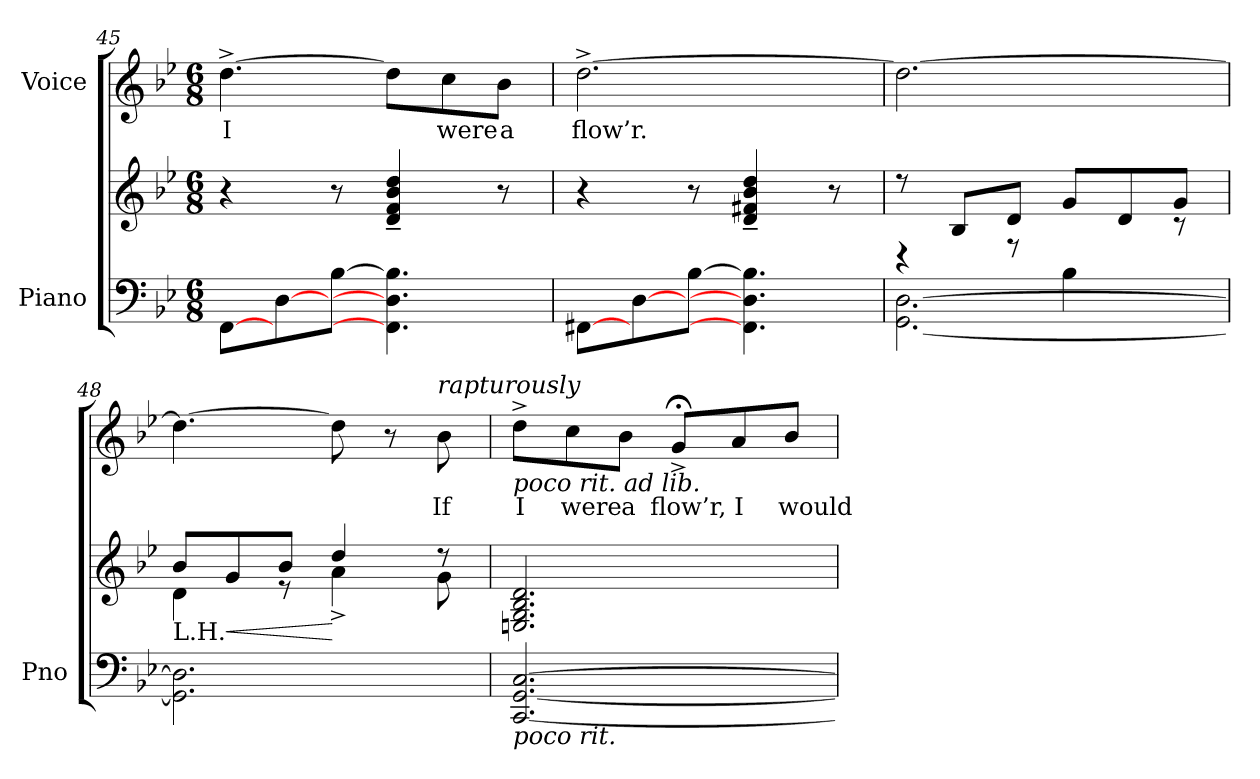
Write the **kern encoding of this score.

**kern	**kern	**dynam	**kern	**text
*part2	*part2	*part2	*part1	*part1
*staff3	*staff2	*staff2/3	*staff1	*staff1
*I"Piano	*	*	*I"Voice	*
*I'Pno	*	*	*	*
!!LO:PB:g=z
*clefF4	*clefG2	*	*clefG2	*
*k[b-e-]	*k[b-e-]	*	*k[b-e-]	*
*M6/8	*M6/8	*	*M6/8	*
=45	=45	=45	=45	=45
!	!	!	!	!LO:LY:b
[<8FF\L	4r	.	[4.dd^\	I
[<8D\	.	.	.	.
[8B-\J	8r	.	.	.
4.FF\] 4.D\] 4.B-\]	4d/~> 4f/~> 4b-/~> 4dd/~>	.	8dd\L]	.
!	!	!	!	!LO:LY:b
.	.	.	8cc\	were
!	!	!	!	!LO:LY:b
.	8r	.	8b-\J	a
=46	=46	=46	=46	=46
!	!	!	!	!LO:LY:b
[<8FF#X\L	4r	.	[2.dd^\	flow’r.
[<8D\	.	.	.	.
[8B-\J	8r	.	.	.
4.FF#\] 4.D\] 4.B-\]	4d/~> 4f#X/~> 4b-/~> 4dd/~>	.	.	.
.	8r	.	.	.
=47	=47	=47	=47	=47
*^	*^	*	*	*
4.ryy	[2.GG\ [<2.D\	8r	4r	.	2.dd\_	.
.	.	8B-/L	.	.	.	.
.	.	8d/J	8r	.	.	.
4B-\	.	8g/L	4ryy	.	.	.
.	.	8d/	.	.	.	.
8ryy	.	8g/J	8r	.	.	.
*v	*v	*	*	*	*	*
=48	=48	=48	=48	=48	=48
!	!LO:TX:b:t=L.H.	!	!	!	!
2.GG\] 2.D\]	8b-/L	4d\	.	4.dd\_	.
!	!	!	!LO:HP:b	!	!
.	8g/	.	<	.	.
.	8b-/J	8r	.	.	.
.	4dd/	4a^\	[	8dd\]	.
.	.	.	.	8r	.
!	!	!	!	!LO:TX:a:i:t=rapturously	!
!	!	!	!	!	!LO:LY:b
.	8r	8g\	.	8b-\	If
!!LO:LB:g=z
=49	=49	=49	=49	=49	=49
!	!	!	!	!LO:TX:b:i:t=poco rit. ad lib.	!
!LO:TX:b:i:t=poco rit.	!	!	!	!	!
!	!	!	!	!	!LO:LY:b
*	*v	*v	*	*	*
[<2.CC/ [<2.GG/ [2.C/	2.En/ 2.G/ 2.B-/ 2.d/	.	8dd^\L	I
!	!	!	!	!LO:LY:b
.	.	.	8cc\	were
!	!	!	!	!LO:LY:b
.	.	.	8b-\J	a
!	!	!	!	!LO:LY:b
.	.	.	8g;<^>/L	flow’r,
!	!	!	!	!LO:LY:b
.	.	.	8a/	I
!	!	!	!	!LO:LY:b
.	.	.	8b-/J	would
=	=	=	=	=
*-	*-	*-	*-	*-
